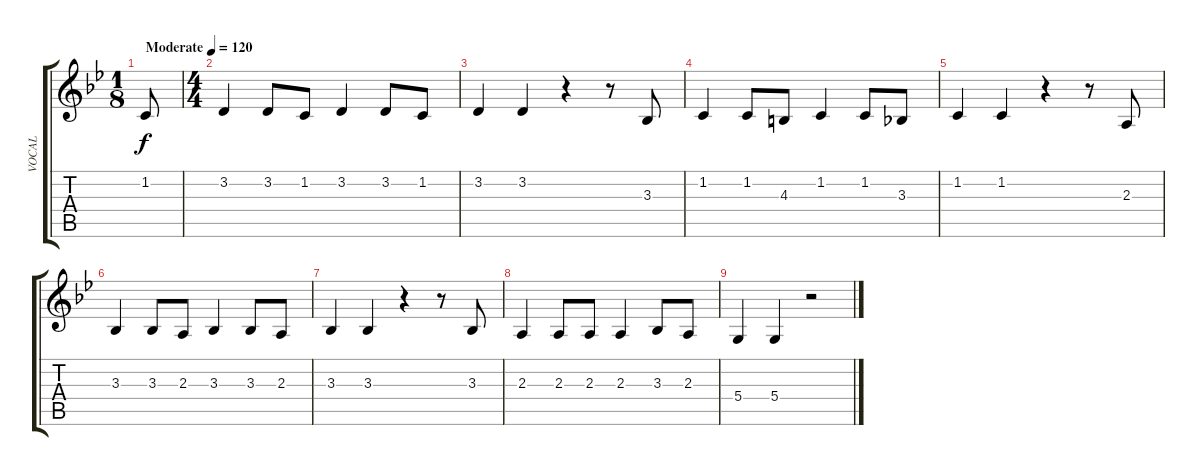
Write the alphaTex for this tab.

\track ("VOCAL" "VOCAL") {instrument violin}
\staff {score tabs}
\tuning (E4 B3 G3 D3 A2 E2) {hide}
\ts (1 8)
\tempo (120 "Moderate")
\clef g2
\ks bb
1.2.8{dy f instrument violin} |
\ts (4 4)
3.2.4 3.2.8 1.2.8 3.2.4 3.2.8 1.2.8 |
3.2.4 3.2.4 r.4 r.8 3.3.8 |
1.2.4 1.2.8 4.3.8 1.2.4 1.2.8 3.3.8 |
1.2.4 1.2.4 r.4 r.8 2.3.8 |
3.3.4 3.3.8 2.3.8 3.3.4 3.3.8 2.3.8 |
3.3.4 3.3.4 r.4 r.8 3.3.8 |
2.3.4 2.3.8 2.3.8 2.3.4 3.3.8 2.3.8 |
5.4.4 5.4.4 r.2
